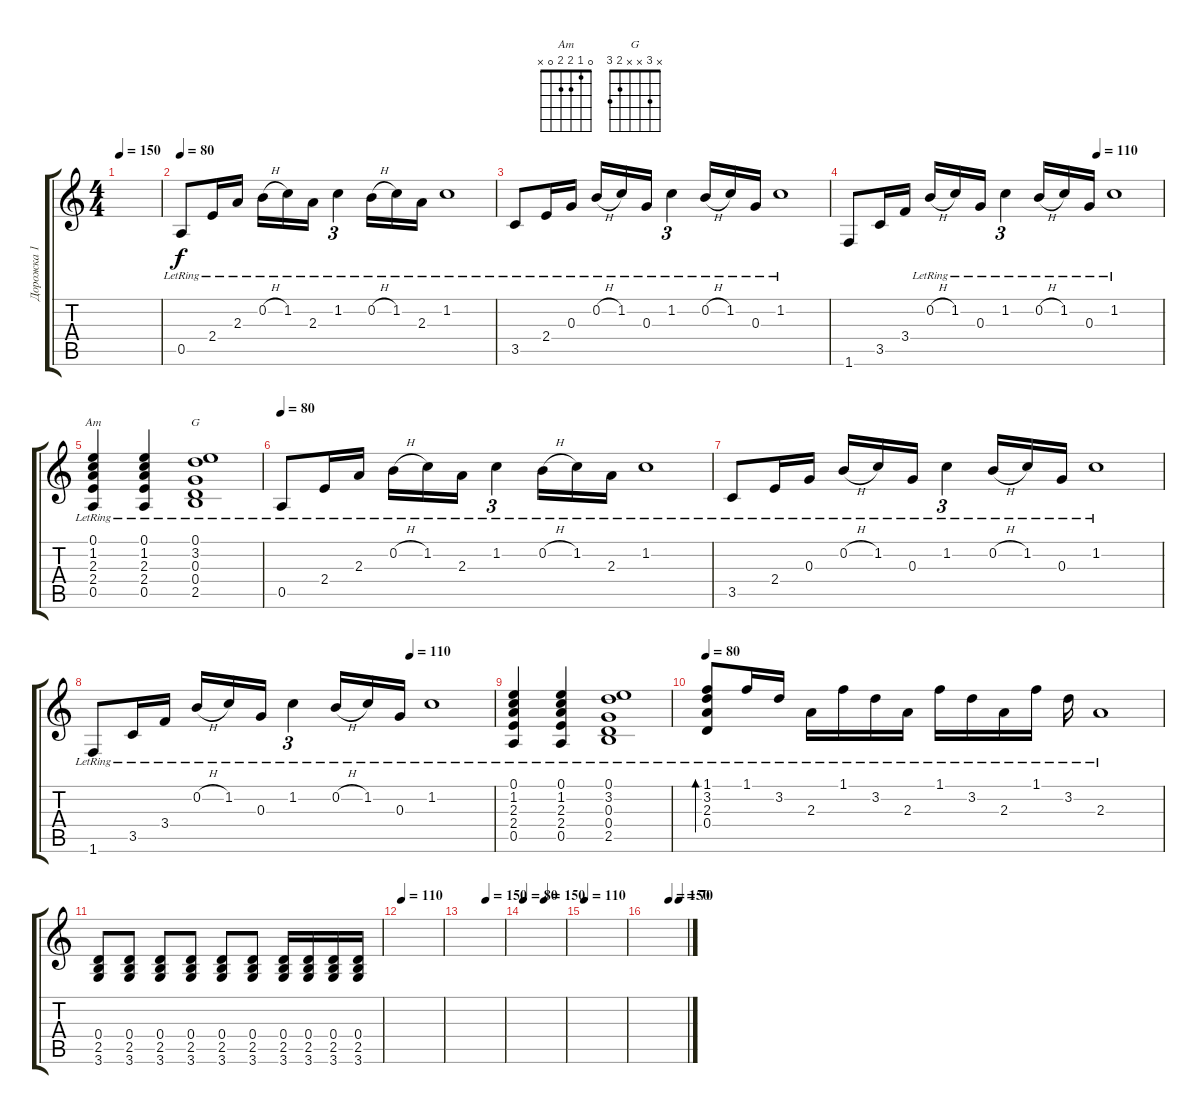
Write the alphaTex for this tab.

\track ("Дорожка 1" "Дорожка 1") {instrument electricguitarclean}
\staff {score tabs}
\tuning (E4 B3 G3 D3 A2 E2) {hide}
\chord ("Am" 0 1 2 2 0 x)
\chord ("G" x 3 x x 2 3)
\ts (4 4)
\tempo 150
\clef g2
\ks c
|
\tempo 80
0.5{lr}.8 2.4{lr}.16 2.3{lr}.16 0.2{h lr}.16 1.2{lr}.16 2.3{lr}.16 1.2{lr}.4{tu (3 2)} 0.2{h lr}.16 1.2{lr}.16 2.3{lr}.16 1.2{lr}.1 |
3.5{lr}.8 2.4{lr}.16 0.3{lr}.16 0.2{h lr}.16 1.2{lr}.16 0.3{lr}.16 1.2{lr}.4{tu (3 2)} 0.2{h lr}.16 1.2{lr}.16 0.3{lr}.16 1.2{lr}.1 |
\tempo (110 0.7916666666666666)
1.6.8 3.5.16 3.4.16 0.2{h lr}.16 1.2{lr}.16 0.3{lr}.16 1.2{lr}.4{tu (3 2)} 0.2{h lr}.16 1.2{lr}.16 0.3{lr}.16 1.2{lr}.1 |
(0.1{lr} 1.2{lr} 2.3{lr} 2.4{lr} 0.5{lr}).4{ch "Am"} (0.1{lr} 1.2{lr} 2.3{lr} 2.4{lr} 0.5{lr}).4 (0.1{lr} 3.2{lr} 0.3{lr} 0.4{lr} 2.5{lr}).1{ch "G"} |
\tempo 80
0.5{lr}.8 2.4{lr}.16 2.3{lr}.16 0.2{h lr}.16 1.2{lr}.16 2.3{lr}.16 1.2{lr}.4{tu (3 2)} 0.2{h lr}.16 1.2{lr}.16 2.3{lr}.16 1.2{lr}.1 |
3.5{lr}.8 2.4{lr}.16 0.3{lr}.16 0.2{h lr}.16 1.2{lr}.16 0.3{lr}.16 1.2{lr}.4{tu (3 2)} 0.2{h lr}.16 1.2{lr}.16 0.3{lr}.16 1.2{lr}.1 |
\tempo (110 0.7916666666666666)
1.6{lr}.8 3.5{lr}.16 3.4{lr}.16 0.2{h lr}.16 1.2{lr}.16 0.3{lr}.16 1.2{lr}.4{tu (3 2)} 0.2{h lr}.16 1.2{lr}.16 0.3{lr}.16 1.2{lr}.1 |
(0.1{lr} 1.2{lr} 2.3{lr} 2.4{lr} 0.5{lr}).4 (0.1{lr} 1.2{lr} 2.3{lr} 2.4{lr} 0.5{lr}).4 (0.1{lr} 3.2{lr} 0.3{lr} 0.4{lr} 2.5{lr}).1 |
\tempo 80
(1.1{lr} 3.2{lr} 2.3{lr} 0.4).8{bd 120} 1.1{lr}.16 3.2{lr}.16 2.3{lr}.16 1.1{lr}.16 3.2{lr}.16 2.3{lr}.16 1.1{lr}.16 3.2{lr}.16 2.3{lr}.16 1.1{lr}.16 3.2{lr}.16 2.3{lr}.1 |
(0.4 2.5 3.6).8 (0.4 2.5 3.6).8 (0.4 2.5 3.6).8 (0.4 2.5 3.6).8 (0.4 2.5 3.6).8 (0.4 2.5 3.6).8 (0.4 2.5 3.6).16 (0.4 2.5 3.6).16 (0.4 2.5 3.6).16 (0.4 2.5 3.6).16 |
\tempo 110
|
\tempo (150 0.5625)
|
\tempo 80
\tempo (150 0.5)
|
\tempo 110
|
\tempo (150 0.5625)
\tempo (70 0.8125)
